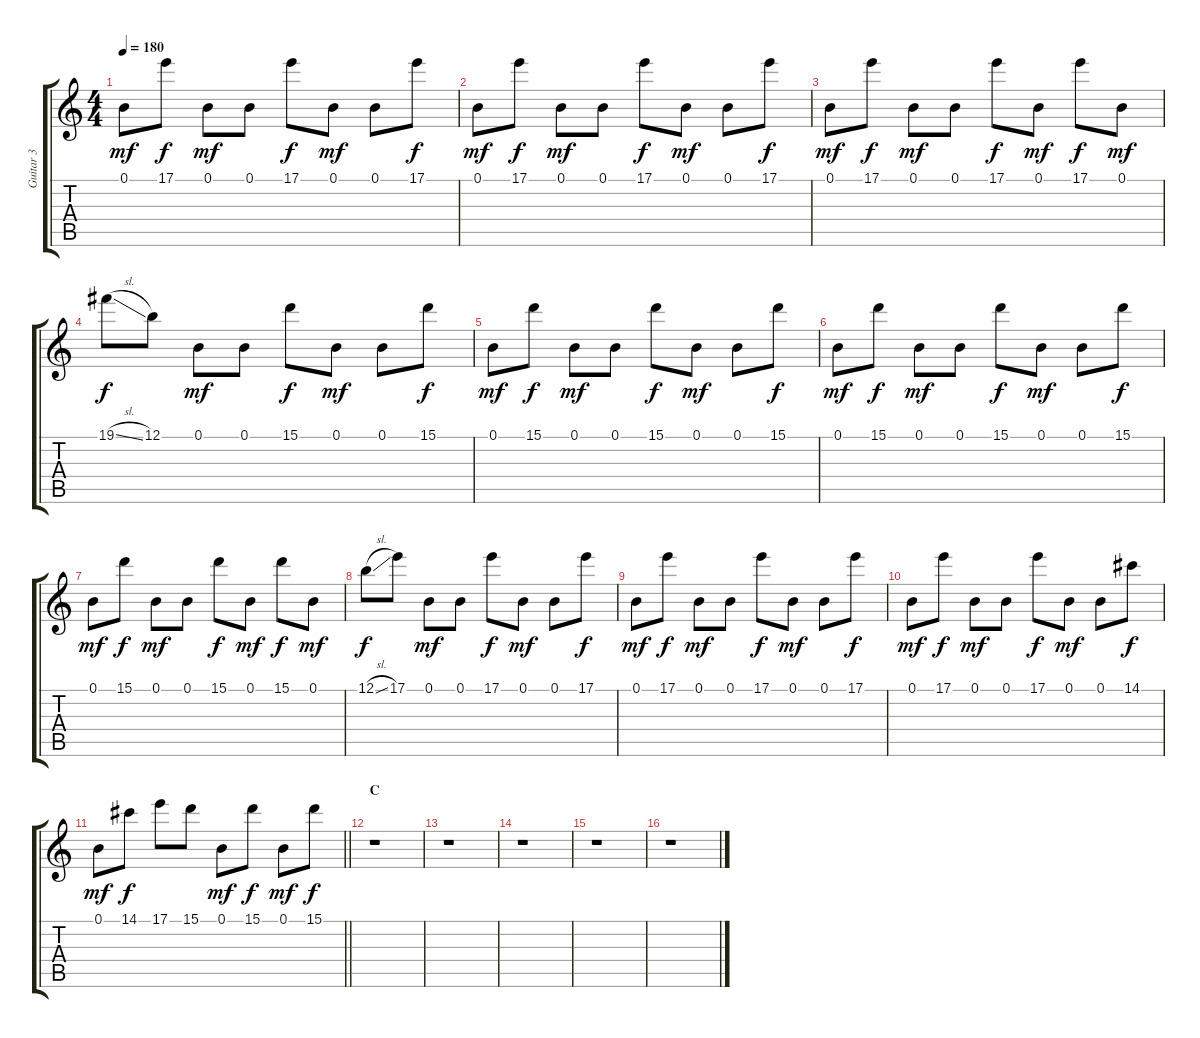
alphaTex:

\track ("Guitar 3" "Guitar 3") {instrument distortionguitar}
\staff {score tabs}
\tuning (B3 Gb3 D3 A2 E2 B1) {hide}
\ts (4 4)
\tempo 180
\clef g2
\ks c
0.1.8{dy mf} 17.1.8{dy f} 0.1.8{dy mf} 0.1.8 17.1.8{dy f} 0.1.8{dy mf} 0.1.8 17.1.8{dy f} |
0.1.8{dy mf} 17.1.8{dy f} 0.1.8{dy mf} 0.1.8 17.1.8{dy f} 0.1.8{dy mf} 0.1.8 17.1.8{dy f} |
0.1.8{dy mf} 17.1.8{dy f} 0.1.8{dy mf} 0.1.8 17.1.8{dy f} 0.1.8{dy mf} 17.1.8{dy f} 0.1.8{dy mf} |
19.1{sl}.8{dy f} 12.1.8 0.1.8{dy mf} 0.1.8 15.1.8{dy f} 0.1.8{dy mf} 0.1.8 15.1.8{dy f} |
0.1.8{dy mf} 15.1.8{dy f} 0.1.8{dy mf} 0.1.8 15.1.8{dy f} 0.1.8{dy mf} 0.1.8 15.1.8{dy f} |
0.1.8{dy mf} 15.1.8{dy f} 0.1.8{dy mf} 0.1.8 15.1.8{dy f} 0.1.8{dy mf} 0.1.8 15.1.8{dy f} |
0.1.8{dy mf} 15.1.8{dy f} 0.1.8{dy mf} 0.1.8 15.1.8{dy f} 0.1.8{dy mf} 15.1.8{dy f} 0.1.8{dy mf} |
12.1{sl}.8{dy f} 17.1.8 0.1.8{dy mf} 0.1.8 17.1.8{dy f} 0.1.8{dy mf} 0.1.8 17.1.8{dy f} |
0.1.8{dy mf} 17.1.8{dy f} 0.1.8{dy mf} 0.1.8 17.1.8{dy f} 0.1.8{dy mf} 0.1.8 17.1.8{dy f} |
0.1.8{dy mf} 17.1.8{dy f} 0.1.8{dy mf} 0.1.8 17.1.8{dy f} 0.1.8{dy mf} 0.1.8 14.1.8{dy f} |
\barLineRight lightlight
0.1.8{dy mf} 14.1.8{dy f} 17.1.8 15.1.8 0.1.8{dy mf} 15.1.8{dy f} 0.1.8{dy mf} 15.1.8{dy f} |
\section ("" "C")
r.1 |
r.1 |
r.1 |
r.1 |
r.1
